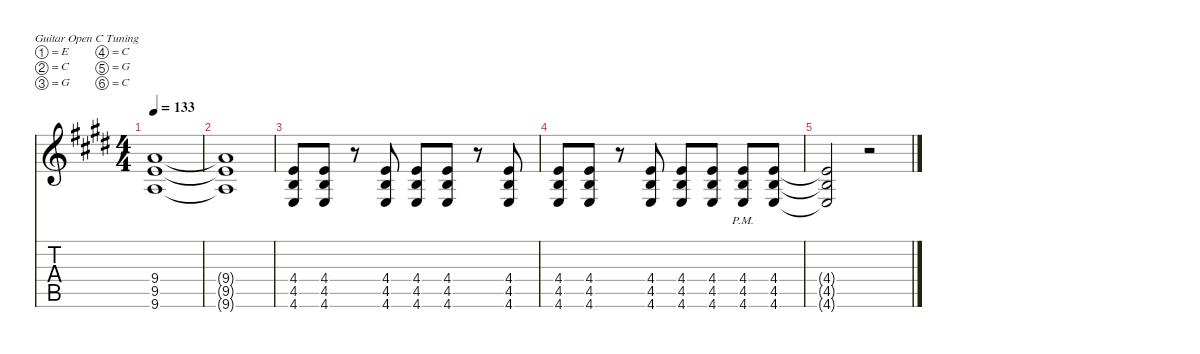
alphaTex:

\defaultSystemsLayout 4
\hideDynamics
\bracketExtendMode nobrackets
\singleTrackTrackNamePolicy hidden
\multiTrackTrackNamePolicy hidden
\firstSystemTrackNameMode fullname
\firstSystemTrackNameOrientation horizontal
\otherSystemsTrackNameOrientation horizontal
\track ("Dave Young" "dist.guit.") {instrument distortionguitar}
\staff {score tabs}
\tuning (E4 C4 G3 C3 G2 C2)
\ts (4 4)
\tempo 133
\clef g2
\ks e
(9.4{t acc forcenatural} 9.5{t acc forcenatural} 9.6{t acc forcenatural}).1{dy f beam Up} |
(9.4{t acc forcenatural} 9.5{t acc forcenatural} 9.6{t acc forcenatural}).1{beam Up} |
(4.4{acc forcenatural} 4.5{acc forcenatural} 4.6{acc forcenatural}).8{beam Up} (4.4{acc forcenatural} 4.5{acc forcenatural} 4.6{acc forcenatural}).8{beam Up} r.8{beam Up} (4.4{acc forcenatural} 4.5{acc forcenatural} 4.6{acc forcenatural}).8{beam Up} (4.4{acc forcenatural} 4.5{acc forcenatural} 4.6{acc forcenatural}).8{beam Up} (4.4{acc forcenatural} 4.5{acc forcenatural} 4.6{acc forcenatural}).8{beam Up} r.8{beam Up} (4.4{acc forcenatural} 4.5{acc forcenatural} 4.6{acc forcenatural}).8{beam Up} |
(4.4{acc forcenatural} 4.5{acc forcenatural} 4.6{acc forcenatural}).8{beam Up} (4.4{acc forcenatural} 4.5{acc forcenatural} 4.6{acc forcenatural}).8{beam Up} r.8{beam Up} (4.4{acc forcenatural} 4.5{acc forcenatural} 4.6{acc forcenatural}).8{beam Up} (4.4{acc forcenatural} 4.5{acc forcenatural} 4.6{acc forcenatural}).8{beam Up} (4.4{acc forcenatural} 4.5{acc forcenatural} 4.6{acc forcenatural}).8{beam Up} (4.4{pm acc forcenatural} 4.5{pm acc forcenatural} 4.6{pm acc forcenatural}).8{beam Up} (4.4{acc forcenatural} 4.5{acc forcenatural} 4.6{acc forcenatural}).8{beam Up} |
(4.4{t acc forcenatural} 4.5{t acc forcenatural} 4.6{t acc forcenatural}).2{beam Up} r.2{beam Up}
